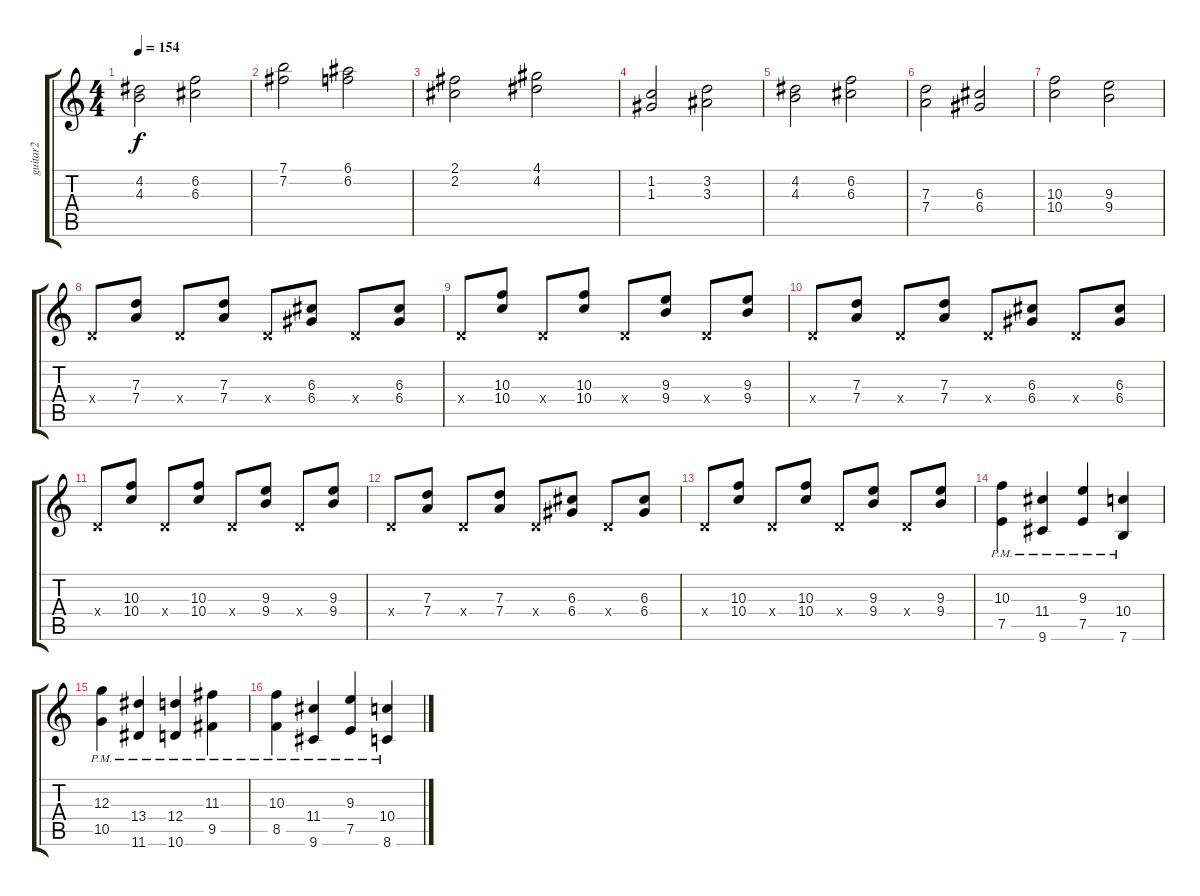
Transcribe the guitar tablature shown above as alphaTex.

\track ("guitar2" "guitar2") {instrument overdrivenguitar}
\staff {score tabs}
\tuning (E4 B3 G3 D3 A2 E2) {hide}
\ts (4 4)
\tempo 154
\clef g2
\ks c
(4.2 4.3).2{dy f} (6.2 6.3).2 |
(7.1 7.2).2 (6.1 6.2).2 |
(2.1 2.2).2 (4.1 4.2).2 |
(1.2 1.3).2 (3.2 3.3).2 |
(4.2 4.3).2 (6.2 6.3).2 |
(7.3 7.4).2{volume 7} (6.3 6.4).2 |
(10.3 10.4).2 (9.3 9.4).2 |
0.4{x}.8 (7.3 7.4).8 0.4{x}.8 (7.3 7.4).8 0.4{x}.8 (6.3 6.4).8 0.4{x}.8 (6.3 6.4).8 |
0.4{x}.8 (10.3 10.4).8 0.4{x}.8 (10.3 10.4).8 0.4{x}.8 (9.3 9.4).8 0.4{x}.8 (9.3 9.4).8 |
0.4{x}.8 (7.3 7.4).8 0.4{x}.8 (7.3 7.4).8 0.4{x}.8 (6.3 6.4).8 0.4{x}.8 (6.3 6.4).8 |
0.4{x}.8 (10.3 10.4).8 0.4{x}.8 (10.3 10.4).8 0.4{x}.8 (9.3 9.4).8 0.4{x}.8 (9.3 9.4).8 |
0.4{x}.8 (7.3 7.4).8 0.4{x}.8 (7.3 7.4).8 0.4{x}.8 (6.3 6.4).8 0.4{x}.8 (6.3 6.4).8 |
0.4{x}.8 (10.3 10.4).8 0.4{x}.8 (10.3 10.4).8 0.4{x}.8 (9.3 9.4).8 0.4{x}.8 (9.3 9.4).8 |
(10.3{pm} 7.5{pm}).4{volume 8} (11.4{pm} 9.6{pm}).4 (9.3{pm} 7.5{pm}).4 (10.4{pm} 7.6{pm}).4 |
(12.3{pm} 10.5{pm}).4 (13.4{pm} 11.6{pm}).4 (12.4{pm} 10.6{pm}).4 (11.3{pm} 9.5{pm}).4 |
(10.3{pm} 8.5{pm}).4 (11.4{pm} 9.6{pm}).4 (9.3{pm} 7.5{pm}).4 (10.4{pm} 8.6{pm}).4
